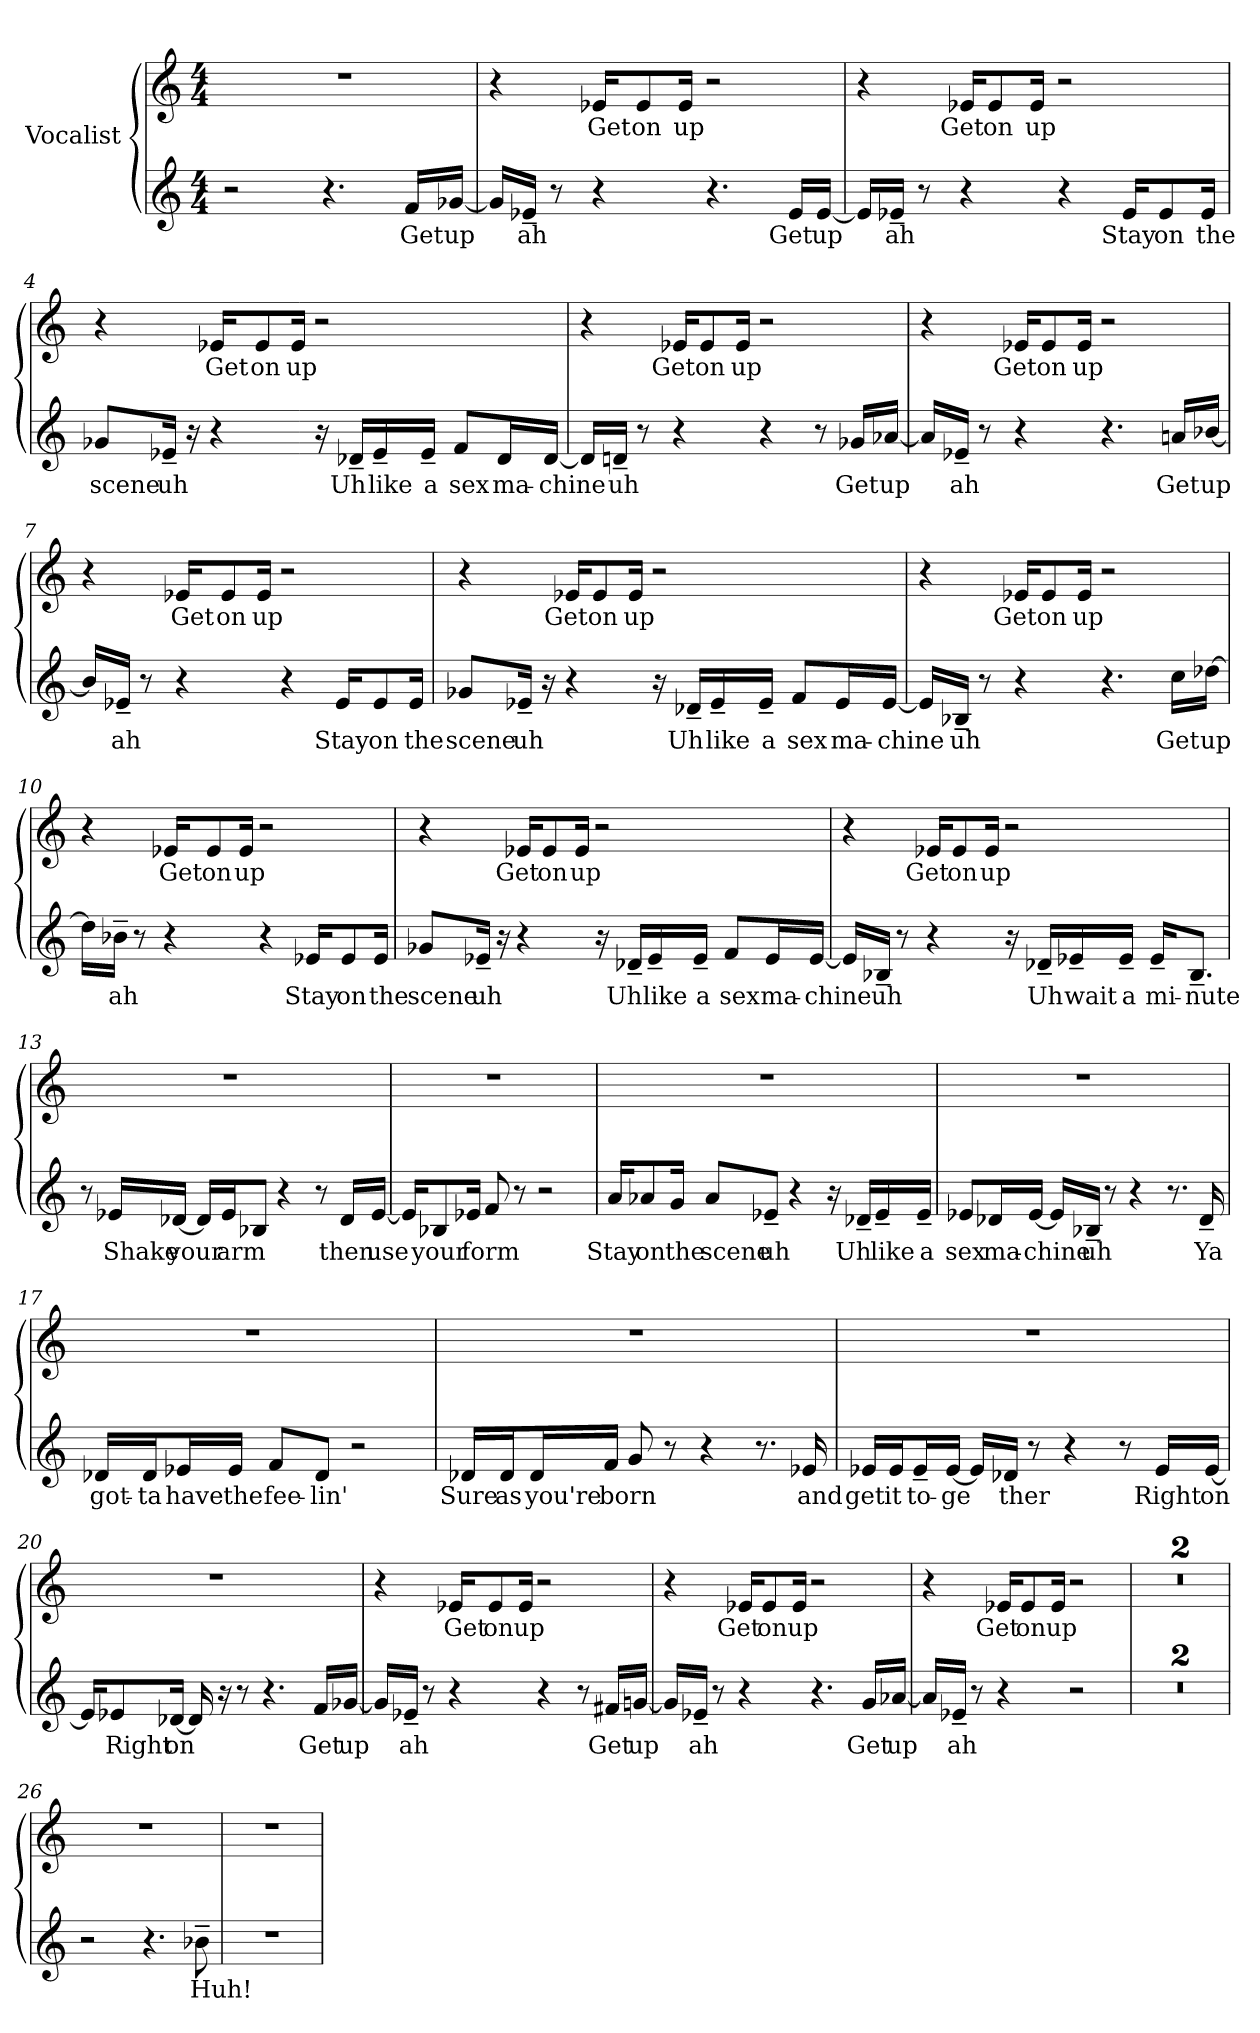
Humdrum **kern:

**kern	**text	**kern	**text
*part1	*part1	*part1	*part1
*staff2	*staff2	*staff1	*staff1
*I"Vocalist	*	*	*
*clefG2	*	*clefG2	*
*M4/4	*	*M4/4	*
=1	=1	=1	=1
*clefG2	*	*clefG2	*
*M4/4	*	*M4/4	*
2r	.	1r	.
4.r	.	.	.
16f/LL	Get	.	.
[16g-X/JJ	up	.	.
=2	=2	=2	=2
16g-/LL]	_	4r	.
16e-X~/JJ	ah	.	.
8r	.	.	.
4r	.	16e-X/KL	Get
.	.	8e-/	on
.	.	16e-/Jk	up
4.r	.	2r	.
16e-/LL	Get	.	.
[16e-/JJ	up	.	.
=3	=3	=3	=3
16e-/LL]	_	4r	.
16e-X~/JJ	ah	.	.
8r	.	.	.
4r	.	16e-X/KL	Get
.	.	8e-/	on
.	.	16e-/Jk	up
4r	.	2r	.
16e-/KL	Stay	.	.
8e-/	on	.	.
16e-/Jk	the	.	.
=4	=4	=4	=4
8g-X/L	scene	4r	.
16e-X~/Jk	uh	.	.
16r	.	.	.
4r	.	16e-X/KL	Get
.	.	8e-/	on
.	.	16e-/Jk	up
16r	.	2r	.
16d-X~/LL	Uh	.	.
16e-~/	like	.	.
16e-~/JJ	a	.	.
8f/L	sex	.	.
16d-/L	ma-	.	.
[16d-/JJ	-chine	.	.
=5	=5	=5	=5
16d-/LL]	_	4r	.
16dn~/JJ	uh	.	.
8r	.	.	.
4r	.	16e-X/KL	Get
.	.	8e-/	on
.	.	16e-/Jk	up
4r	.	2r	.
8r	.	.	.
16g-X/LL	Get	.	.
[16a-X/JJ	up	.	.
=6	=6	=6	=6
16a-/LL]	_	4r	.
16e-X~/JJ	ah	.	.
8r	.	.	.
4r	.	16e-X/KL	Get
.	.	8e-/	on
.	.	16e-/Jk	up
4.r	.	2r	.
16an/LL	Get	.	.
[16b-X/JJ	up	.	.
=7	=7	=7	=7
16b-/LL]	_	4r	.
16e-X~/JJ	ah	.	.
8r	.	.	.
4r	.	16e-X/KL	Get
.	.	8e-/	on
.	.	16e-/Jk	up
4r	.	2r	.
16e-/KL	Stay	.	.
8e-/	on	.	.
16e-/Jk	the	.	.
=8	=8	=8	=8
8g-X/L	scene	4r	.
16e-X~/Jk	uh	.	.
16r	.	.	.
4r	.	16e-X/KL	Get
.	.	8e-/	on
.	.	16e-/Jk	up
16r	.	2r	.
16d-X~/LL	Uh	.	.
16e-~/	like	.	.
16e-~/JJ	a	.	.
8f/L	sex	.	.
16e-/L	ma-	.	.
[16e-/JJ	-chine	.	.
=9	=9	=9	=9
16e-/LL]	_	4r	.
16B-X~/JJ	uh	.	.
8r	.	.	.
4r	.	16e-X/KL	Get
.	.	8e-/	on
.	.	16e-/Jk	up
4.r	.	2r	.
16cc\LL	Get	.	.
[16dd-X\JJ	up	.	.
=10	=10	=10	=10
16dd-\LL]	_	4r	.
16b-X~\JJ	ah	.	.
8r	.	.	.
4r	.	16e-X/KL	Get
.	.	8e-/	on
.	.	16e-/Jk	up
4r	.	2r	.
16e-X/KL	Stay	.	.
8e-/	on	.	.
16e-/Jk	the	.	.
=11	=11	=11	=11
8g-X/L	scene	4r	.
16e-X~/Jk	uh	.	.
16r	.	.	.
4r	.	16e-X/KL	Get
.	.	8e-/	on
.	.	16e-/Jk	up
16r	.	2r	.
16d-X~/LL	Uh	.	.
16e-~/	like	.	.
16e-~/JJ	a	.	.
8f/L	sex	.	.
16e-/L	ma-	.	.
[16e-/JJ	-chine	.	.
=12	=12	=12	=12
16e-/LL]	_	4r	.
16B-X~/JJ	uh	.	.
8r	.	.	.
4r	.	16e-X/KL	Get
.	.	8e-/	on
.	.	16e-/Jk	up
16r	.	2r	.
16d-X~/LL	Uh	.	.
16e-X~/	wait	.	.
16e-~/JJ	a	.	.
16e-~/KL	mi-	.	.
8.B-~/J	-nute	.	.
=13	=13	=13	=13
8r	.	1r	.
16e-X/LL	Shake	.	.
[16d-X/JJ	your	.	.
16d-/LL]	_	.	.
16e-/J	arm	.	.
8B-X/J	_	.	.
4r	.	.	.
8r	.	.	.
16d-/LL	then	.	.
[16e-/JJ	use	.	.
=14	=14	=14	=14
16e-/KL]	_	1r	.
8B-X/	your	.	.
16e-X/Jk	form	.	.
8f	_	.	.
8r	.	.	.
2r	.	.	.
=15	=15	=15	=15
16a/KL	Stay	1r	.
8a-X/	on	.	.
16g/Jk	the	.	.
8a-/L	scene	.	.
8e-X~/J	uh	.	.
4r	.	.	.
16r	.	.	.
16d-X~/LL	Uh	.	.
16e-~/	like	.	.
16e-~/JJ	a	.	.
=16	=16	=16	=16
8e-X/L	sex	1r	.
16d-X/L	ma-	.	.
[16e-/JJ	-chine	.	.
16e-/LL]	_	.	.
16B-X~/JJ	uh	.	.
8r	.	.	.
4r	.	.	.
8.r	.	.	.
16d-~	Ya	.	.
=17	=17	=17	=17
16d-X/LL	got-	1r	.
16d-/J	-ta	.	.
16e-X/L	have	.	.
16e-/JJ	the	.	.
8f/L	fee-	.	.
8d-/J	-lin'	.	.
2r	.	.	.
=18	=18	=18	=18
16d-X/LL	Sure	1r	.
16d-/J	as	.	.
16d-/L	you're	.	.
16f/JJ	born	.	.
8g	_	.	.
8r	.	.	.
4r	.	.	.
8.r	.	.	.
16e-X	and	.	.
=19	=19	=19	=19
16e-X/LL	get	1r	.
16e-/J	it	.	.
16e-~/L	to-	.	.
[16e-/JJ	-ge-	.	.
16e-/LL]	_	.	.
16d-X/JJ	-ther	.	.
8r	.	.	.
4r	.	.	.
8r	.	.	.
16e-/LL	Right	.	.
[16e-/JJ	on	.	.
=20	=20	=20	=20
16e-/KL]	_	1r	.
8e-X/	Right	.	.
[16d-X/Jk	on	.	.
16d-]	_	.	.
16r	.	.	.
8r	.	.	.
4.r	.	.	.
16f/LL	Get	.	.
[16g-X/JJ	up	.	.
=21	=21	=21	=21
16g-/LL]	_	4r	.
16e-X~/JJ	ah	.	.
8r	.	.	.
4r	.	16e-X/KL	Get
.	.	8e-/	on
.	.	16e-/Jk	up
4r	.	2r	.
8r	.	.	.
16f#X/LL	Get	.	.
[16gn/JJ	up	.	.
=22	=22	=22	=22
16g/LL]	_	4r	.
16e-X~/JJ	ah	.	.
8r	.	.	.
4r	.	16e-X/KL	Get
.	.	8e-/	on
.	.	16e-/Jk	up
4.r	.	2r	.
16g/LL	Get	.	.
[16a-X/JJ	up	.	.
=23	=23	=23	=23
16a-/LL]	_	4r	.
16e-X~/JJ	ah	.	.
8r	.	.	.
4r	.	16e-X/KL	Get
.	.	8e-/	on
.	.	16e-/Jk	up
2r	.	2r	.
=24	=24	=24	=24
1r	.	1r	.
=25	=25	=25	=25
1r	.	1r	.
=26	=26	=26	=26
2r	.	1r	.
4.r	.	.	.
8b-X~	Huh!	.	.
=27	=27	=27	=27
1r	.	1r	.
=	=	=	=
*-	*-	*-	*-
